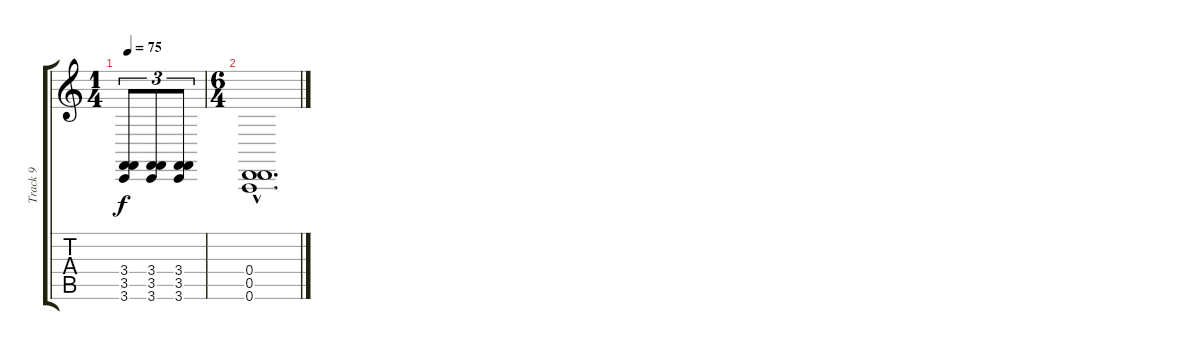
\track ("Track 9" "Track 9") {instrument acousticgrandpiano}
\staff {score tabs}
\tuning (E3 B2 G2 D2 A1 D2) {hide}
\ts (1 4)
\tempo 70
\tempo 75
\clef g2
\ks c
(3.4 3.5 3.6).8{tu (3 2) dy f} (3.4 3.5 3.6).8{tu (3 2)} (3.4 3.5 3.6).8{tu (3 2)} |
\ts (6 4)
(0.4{hac} 0.5{hac} 0.6{hac}).1{d}
